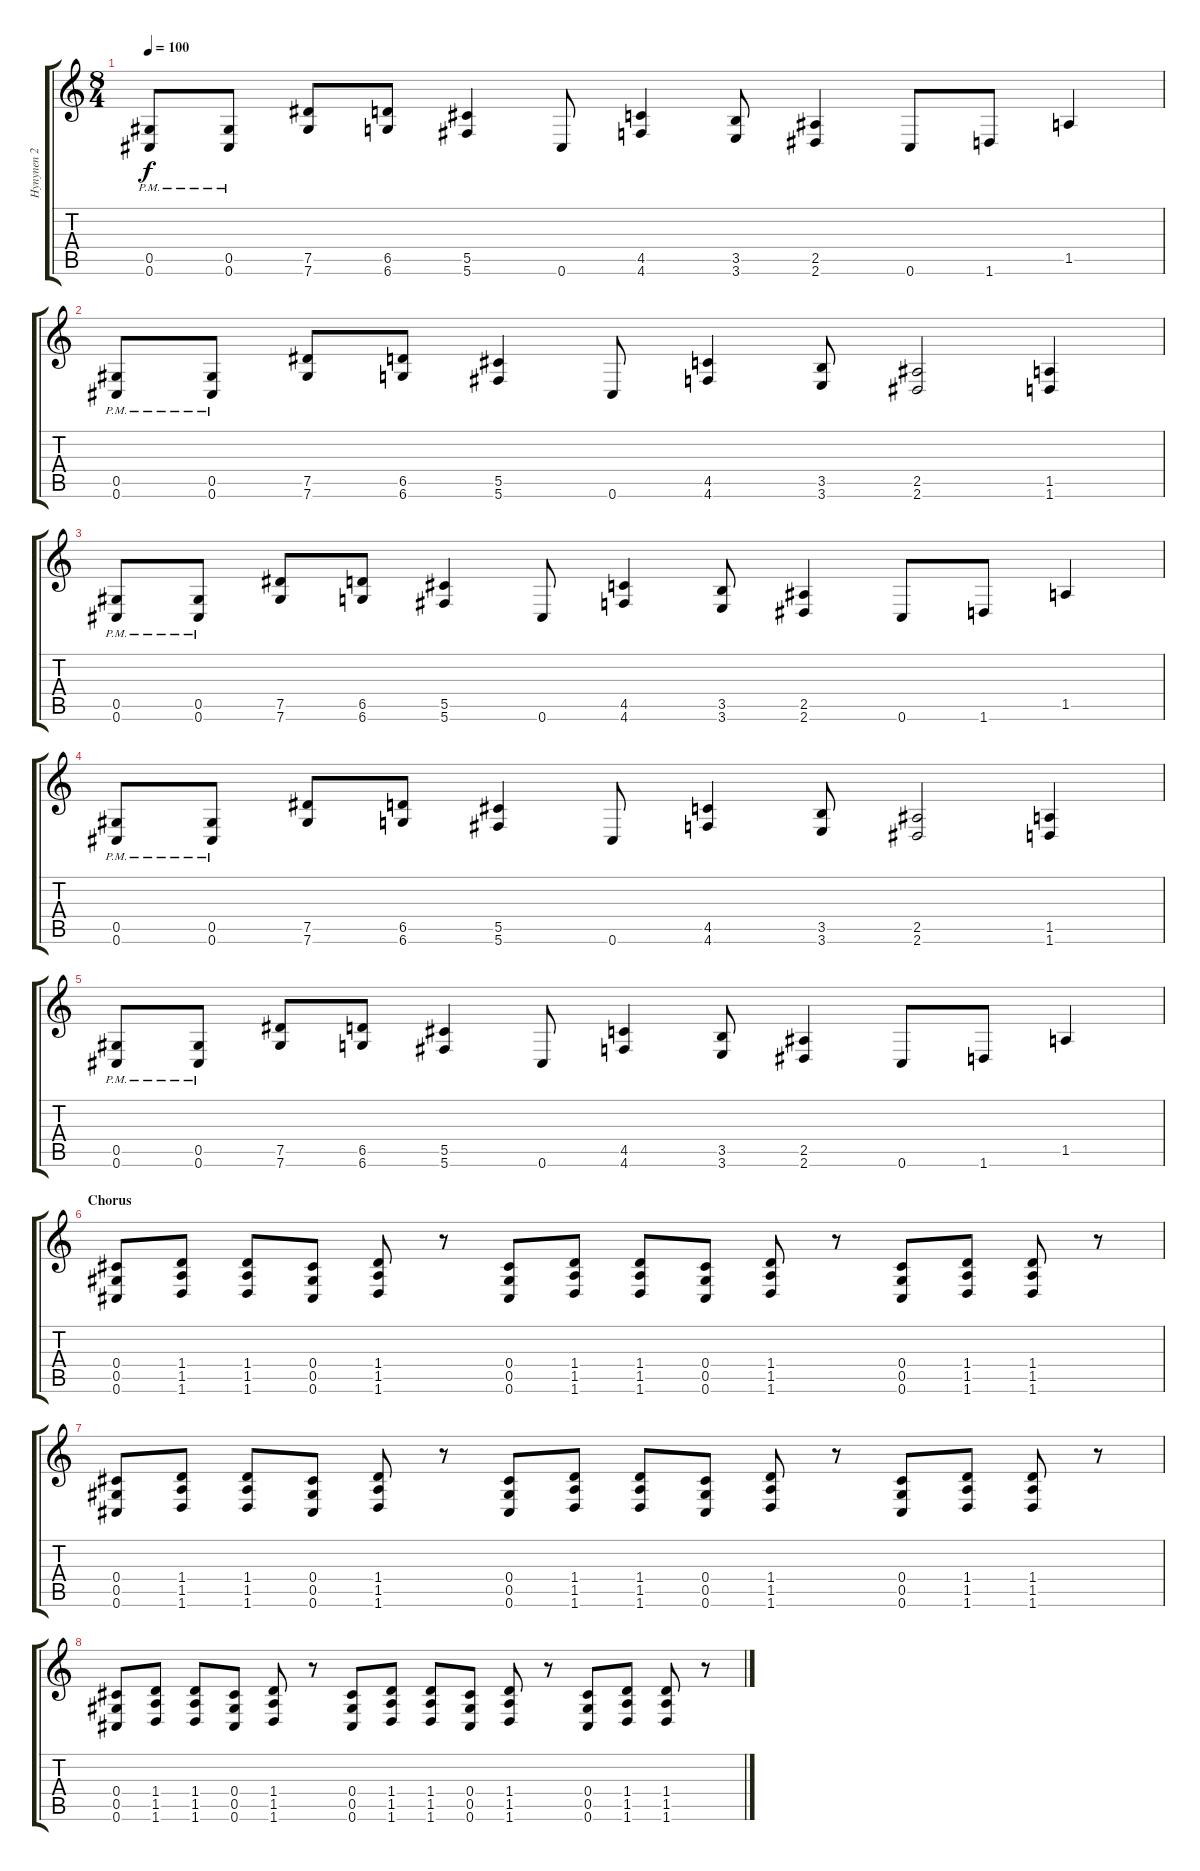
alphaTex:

\track ("Hynynen 2" "Hynynen 2") {instrument distortionguitar}
\staff {score tabs}
\tuning (Eb4 Bb3 Gb3 Db3 Ab2 Db2) {hide}
\ts (8 4)
\tempo 100
\clef g2
\ks c
(0.5{pm} 0.6{pm}).8{dy f} (0.5{pm} 0.6{pm}).8 (7.5 7.6).8 (6.5 6.6).8 (5.5 5.6).4 0.6.8 (4.5 4.6).4 (3.5 3.6).8 (2.5 2.6).4 0.6.8 1.6.8 1.5.4 |
(0.5{pm} 0.6{pm}).8 (0.5{pm} 0.6{pm}).8 (7.5 7.6).8 (6.5 6.6).8 (5.5 5.6).4 0.6.8 (4.5 4.6).4 (3.5 3.6).8 (2.5 2.6).2 (1.5 1.6).4 |
(0.5{pm} 0.6{pm}).8 (0.5{pm} 0.6{pm}).8 (7.5 7.6).8 (6.5 6.6).8 (5.5 5.6).4 0.6.8 (4.5 4.6).4 (3.5 3.6).8 (2.5 2.6).4 0.6.8 1.6.8 1.5.4 |
(0.5{pm} 0.6{pm}).8 (0.5{pm} 0.6{pm}).8 (7.5 7.6).8 (6.5 6.6).8 (5.5 5.6).4 0.6.8 (4.5 4.6).4 (3.5 3.6).8 (2.5 2.6).2 (1.5 1.6).4 |
(0.5{pm} 0.6{pm}).8 (0.5{pm} 0.6{pm}).8 (7.5 7.6).8 (6.5 6.6).8 (5.5 5.6).4 0.6.8 (4.5 4.6).4 (3.5 3.6).8 (2.5 2.6).4 0.6.8 1.6.8 1.5.4 |
\section ("" "Chorus")
(0.4 0.5 0.6).8 (1.4 1.5 1.6).8 (1.4 1.5 1.6).8 (0.4 0.5 0.6).8 (1.4 1.5 1.6).8 r.8 (0.4 0.5 0.6).8 (1.4 1.5 1.6).8 (1.4 1.5 1.6).8 (0.4 0.5 0.6).8 (1.4 1.5 1.6).8 r.8 (0.4 0.5 0.6).8 (1.4 1.5 1.6).8 (1.4 1.5 1.6).8 r.8 |
(0.4 0.5 0.6).8 (1.4 1.5 1.6).8 (1.4 1.5 1.6).8 (0.4 0.5 0.6).8 (1.4 1.5 1.6).8 r.8 (0.4 0.5 0.6).8 (1.4 1.5 1.6).8 (1.4 1.5 1.6).8 (0.4 0.5 0.6).8 (1.4 1.5 1.6).8 r.8 (0.4 0.5 0.6).8 (1.4 1.5 1.6).8 (1.4 1.5 1.6).8 r.8 |
(0.4 0.5 0.6).8 (1.4 1.5 1.6).8 (1.4 1.5 1.6).8 (0.4 0.5 0.6).8 (1.4 1.5 1.6).8 r.8 (0.4 0.5 0.6).8 (1.4 1.5 1.6).8 (1.4 1.5 1.6).8 (0.4 0.5 0.6).8 (1.4 1.5 1.6).8 r.8 (0.4 0.5 0.6).8 (1.4 1.5 1.6).8 (1.4 1.5 1.6).8 r.8
